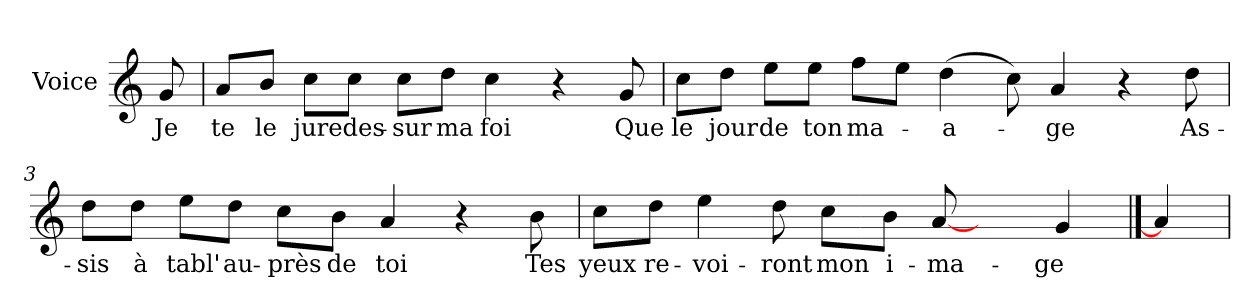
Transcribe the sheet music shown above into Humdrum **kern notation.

**kern	**text
*part1	*part1
*staff1	*staff1
*I"Voice	*
*I'V	*
*clefG2	*
*k[]	*
*C:	*
=	=
8g/	Je
=1	=1
8a/L	te
8b/J	le
8cc\L	jure
8cc\J	des-
8cc\L	-sur
8dd\J	ma
4cc\	foi
4r	.
8g/	Que
=2	=2
8cc\L	le
8dd\J	jour
8ee\L	de
8ee\J	ton
8ff\L	ma-
8ee\J	.
(>4dd\	-a-
8cc\)	.
4a/	-ge
4r	.
8dd\	As-
!!LO:LB:g=z
=3	=3
8dd\L	-sis
8dd\J	à
8ee\L	tabl'
8dd\J	au-
8cc\L	-près
8b\J	de
4a/	toi
4r	.
8b\	Tes
=4	=4
8cc\L	yeux
8dd\J	re-
4ee\	-voi-
8dd\	-ront
8cc\L	mon
8b\J	i-
[8a/	-ma-
4ryy	.
4g/	-ge
==5	==5
4a/]	.
=	=
*-	*-
